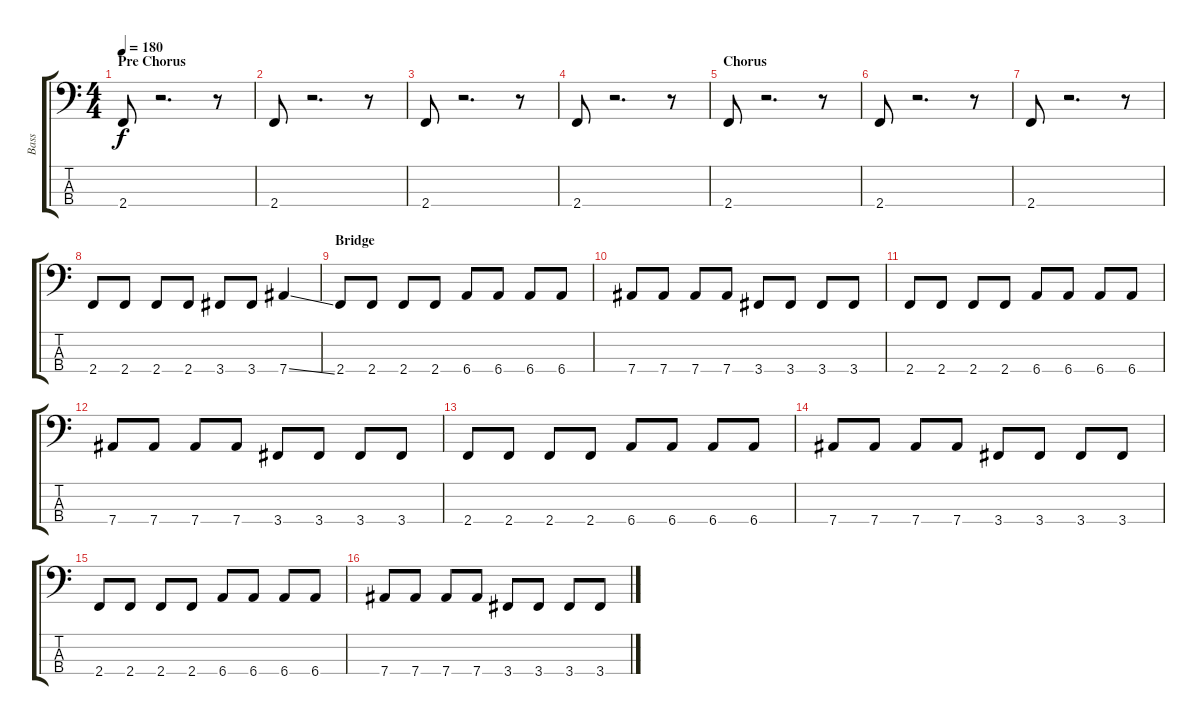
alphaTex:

\track ("Bass" "Bass") {instrument electricbassfinger}
\staff {score tabs}
\tuning (Gb2 Db2 Ab1 Eb1) {hide}
\ts (4 4)
\section ("" "Pre Chorus")
\tempo 180
\clef f4
\ks c
2.4.8{dy f} r.2{d} r.8 |
2.4.8 r.2{d} r.8 |
2.4.8 r.2{d} r.8 |
2.4.8 r.2{d} r.8 |
\section ("" "Chorus")
2.4.8 r.2{d} r.8 |
2.4.8 r.2{d} r.8 |
2.4.8 r.2{d} r.8 |
2.4.8 2.4.8 2.4.8 2.4.8 3.4.8 3.4.8 7.4{ss}.4 |
\section ("" "Bridge")
2.4.8 2.4.8 2.4.8 2.4.8 6.4.8 6.4.8 6.4.8 6.4.8 |
7.4.8 7.4.8 7.4.8 7.4.8 3.4.8 3.4.8 3.4.8 3.4.8 |
2.4.8 2.4.8 2.4.8 2.4.8 6.4.8 6.4.8 6.4.8 6.4.8 |
7.4.8 7.4.8 7.4.8 7.4.8 3.4.8 3.4.8 3.4.8 3.4.8 |
2.4.8 2.4.8 2.4.8 2.4.8 6.4.8 6.4.8 6.4.8 6.4.8 |
7.4.8 7.4.8 7.4.8 7.4.8 3.4.8 3.4.8 3.4.8 3.4.8 |
2.4.8 2.4.8 2.4.8 2.4.8 6.4.8 6.4.8 6.4.8 6.4.8 |
7.4.8 7.4.8 7.4.8 7.4.8 3.4.8 3.4.8 3.4.8 3.4.8
